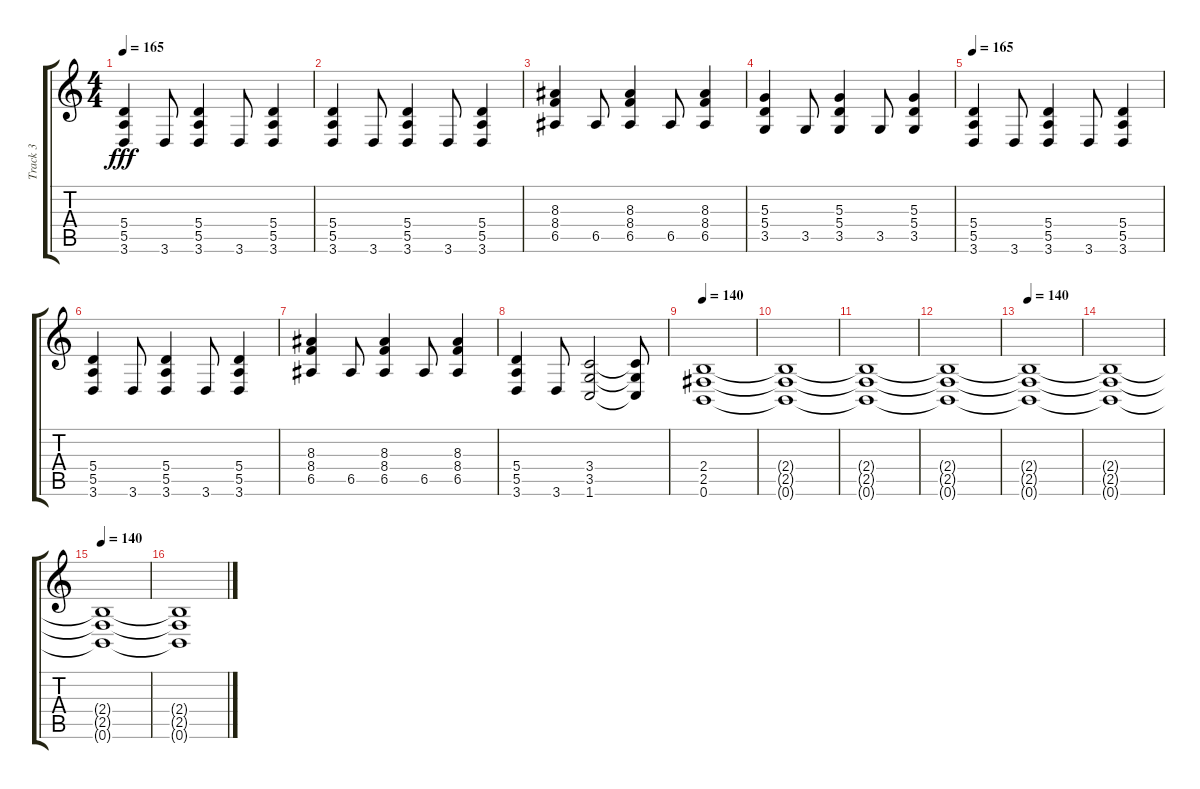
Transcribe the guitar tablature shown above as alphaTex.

\track ("Track 3" "Track 3") {instrument distortionguitar}
\staff {score tabs}
\tuning (B3 Gb3 D3 A2 E2 B1) {hide}
\ts (4 4)
\tempo 165
\clef g2
\ks c
(5.4 5.5 3.6).4{dy fff} 3.6.8 (5.4 5.5 3.6).4 3.6.8 (5.4 5.5 3.6).4 |
(5.4 5.5 3.6).4 3.6.8 (5.4 5.5 3.6).4 3.6.8 (5.4 5.5 3.6).4 |
(8.3 8.4 6.5).4 6.5.8 (8.3 8.4 6.5).4 6.5.8 (8.3 8.4 6.5).4 |
(5.3 5.4 3.5).4 3.5.8 (5.3 5.4 3.5).4 3.5.8 (5.3 5.4 3.5).4 |
\tempo 165
(5.4 5.5 3.6).4 3.6.8 (5.4 5.5 3.6).4 3.6.8 (5.4 5.5 3.6).4 |
(5.4 5.5 3.6).4 3.6.8 (5.4 5.5 3.6).4 3.6.8 (5.4 5.5 3.6).4 |
(8.3 8.4 6.5).4 6.5.8 (8.3 8.4 6.5).4 6.5.8 (8.3 8.4 6.5).4 |
(5.4 5.5 3.6).4 3.6.8 (3.4 3.5 1.6).2 (3.4{t} 3.5{t} 1.6{t}).8 |
\tempo 165
\tempo 140
(2.4 2.5 0.6).1 |
(2.4{t} 2.5{t} 0.6{t}).1 |
(2.4{t} 2.5{t} 0.6{t}).1 |
(2.4{t} 2.5{t} 0.6{t}).1 |
\tempo 140
(2.4{t} 2.5{t} 0.6{t}).1 |
(2.4{t} 2.5{t} 0.6{t}).1 |
\tempo 140
(2.4{t} 2.5{t} 0.6{t}).1 |
(2.4{t} 2.5{t} 0.6{t}).1
